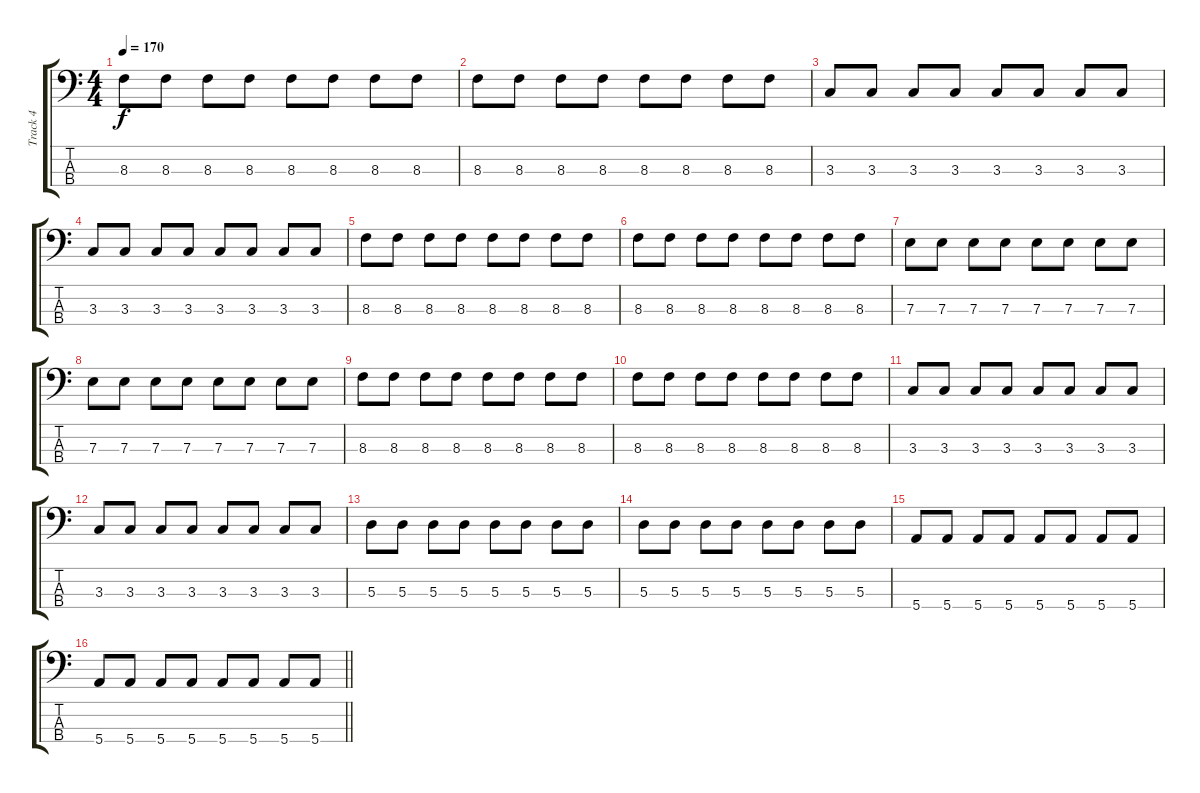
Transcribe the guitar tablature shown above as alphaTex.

\track ("Track 4" "Track 4") {instrument electricbassfinger}
\staff {score tabs}
\tuning (G2 D2 A1 E1) {hide}
\ts (4 4)
\tempo 170
\clef f4
\ks c
8.3.8{dy f} 8.3.8 8.3.8 8.3.8 8.3.8 8.3.8 8.3.8 8.3.8 |
8.3.8 8.3.8 8.3.8 8.3.8 8.3.8 8.3.8 8.3.8 8.3.8 |
3.3.8 3.3.8 3.3.8 3.3.8 3.3.8 3.3.8 3.3.8 3.3.8 |
3.3.8 3.3.8 3.3.8 3.3.8 3.3.8 3.3.8 3.3.8 3.3.8 |
8.3.8 8.3.8 8.3.8 8.3.8 8.3.8 8.3.8 8.3.8 8.3.8 |
8.3.8 8.3.8 8.3.8 8.3.8 8.3.8 8.3.8 8.3.8 8.3.8 |
7.3.8 7.3.8 7.3.8 7.3.8 7.3.8 7.3.8 7.3.8 7.3.8 |
7.3.8 7.3.8 7.3.8 7.3.8 7.3.8 7.3.8 7.3.8 7.3.8 |
8.3.8 8.3.8 8.3.8 8.3.8 8.3.8 8.3.8 8.3.8 8.3.8 |
8.3.8 8.3.8 8.3.8 8.3.8 8.3.8 8.3.8 8.3.8 8.3.8 |
3.3.8 3.3.8 3.3.8 3.3.8 3.3.8 3.3.8 3.3.8 3.3.8 |
3.3.8 3.3.8 3.3.8 3.3.8 3.3.8 3.3.8 3.3.8 3.3.8 |
5.3.8 5.3.8 5.3.8 5.3.8 5.3.8 5.3.8 5.3.8 5.3.8 |
5.3.8 5.3.8 5.3.8 5.3.8 5.3.8 5.3.8 5.3.8 5.3.8 |
5.4.8 5.4.8 5.4.8 5.4.8 5.4.8 5.4.8 5.4.8 5.4.8 |
\barLineRight lightlight
5.4.8 5.4.8 5.4.8 5.4.8 5.4.8 5.4.8 5.4.8 5.4.8
